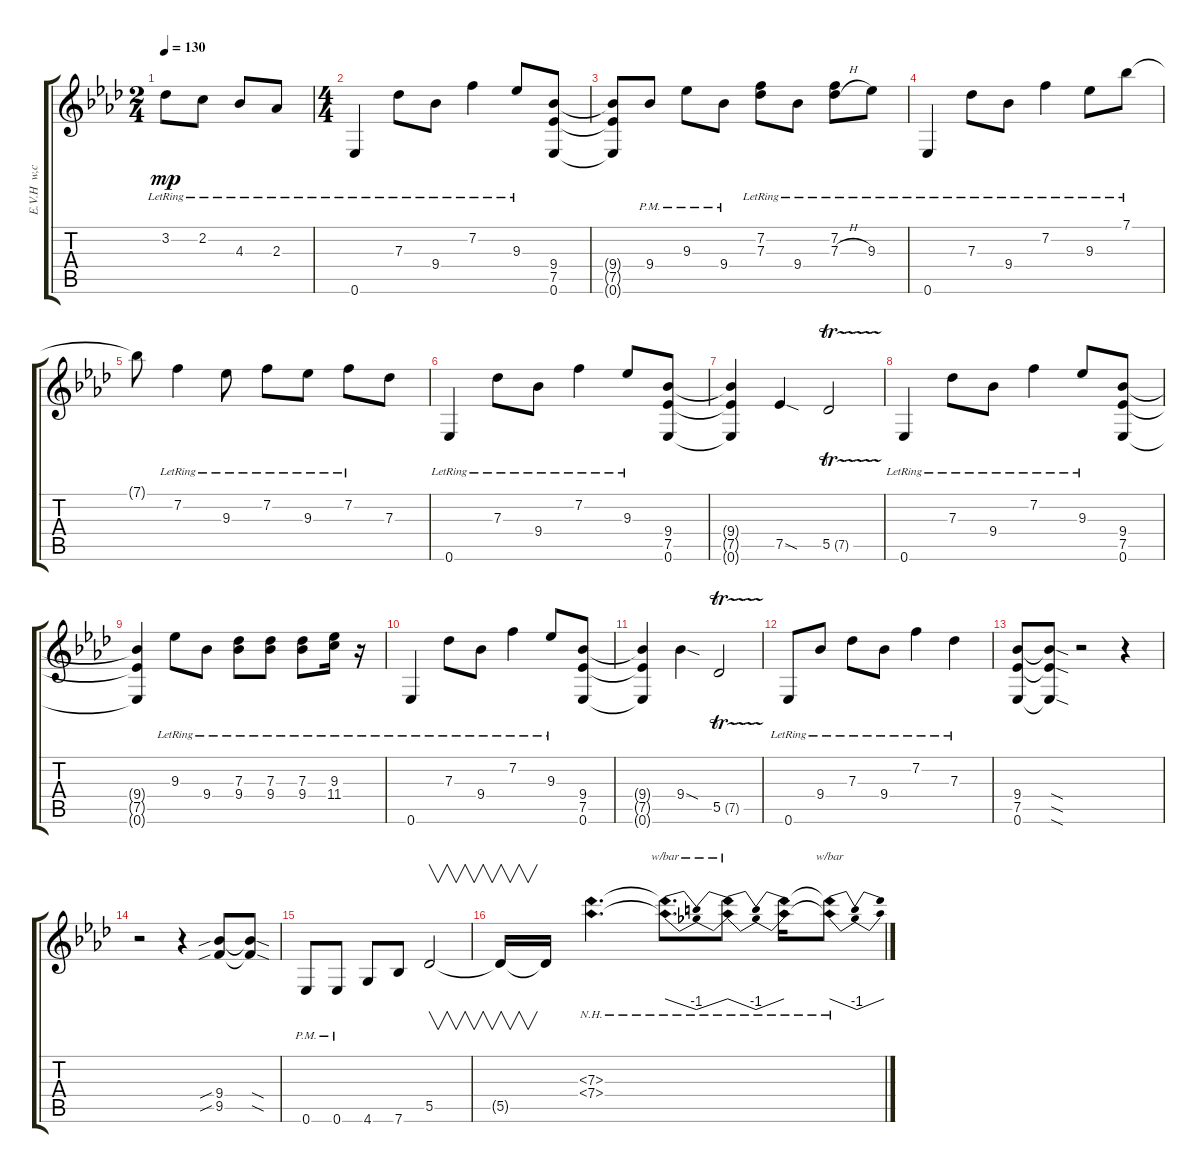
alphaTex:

\track ("E.V.H  w,chorus" "E.V.H  w,c") {instrument distortionguitar}
\staff {score tabs}
\tuning (Eb4 Bb3 Gb3 Db3 Ab2 Eb2) {hide}
\ts (2 4)
\tempo 130
\clef g2
\ks ab
3.2{lr}.8{dy mp} 2.2{lr}.8 4.3{lr}.8 2.3{lr}.8 |
\ts (4 4)
0.6{lr}.4 7.3{lr}.8 9.4{lr}.8 7.2{lr}.4 9.3{lr}.8 (9.4 7.5 0.6).8 |
(9.4{t} 7.5{t} 0.6{t}).8 9.4{pm}.8 9.3{pm}.8 9.4{pm}.8 (7.2{lr} 7.3{lr}).8 9.4{lr}.8 (7.2{lr} 7.3{h lr}).8 9.3{lr}.8 |
0.6{lr}.4 7.3{lr}.8 9.4{lr}.8 7.2{lr}.4 9.3{lr}.8 7.1{lr}.8 |
7.1{t}.8 7.2{lr}.4 9.3{lr}.8 7.2{lr}.8 9.3{lr}.8 7.2{lr}.8 7.3.8 |
0.6{lr}.4 7.3{lr}.8 9.4{lr}.8 7.2{lr}.4 9.3{lr}.8 (9.4 7.5 0.6).8 |
(9.4{t} 7.5{t} 0.6{t}).4 7.5{sod}.4 5.5{tr (7 32)}.2 |
0.6{lr}.4 7.3{lr}.8 9.4{lr}.8 7.2{lr}.4 9.3{lr}.8 (9.4 7.5 0.6).8 |
(9.4{t} 7.5{t} 0.6{t}).4 9.3{lr}.8 9.4{lr}.8 (7.3{lr} 9.4{lr}).8 (7.3{lr} 9.4{lr}).8 (7.3{lr} 9.4{lr}).8 (9.3{lr} 11.4{lr}).16 r.16 |
0.6{lr}.4 7.3{lr}.8 9.4{lr}.8 7.2{lr}.4 9.3{lr}.8 (9.4 7.5 0.6).8 |
(9.4{t} 7.5{t} 0.6{t}).4 9.4{sod}.4 5.5{tr (7 32)}.2 |
0.6{lr}.8 9.4{lr}.8 7.3{lr}.8 9.4{lr}.8 7.2{lr}.4 7.3{lr}.4 |
(9.4 7.5 0.6).8 (9.4{sod t} 7.5{sod t} 0.6{sod t}).8 r.2 r.4 |
r.2 r.4 (9.4{sib} 9.5{sib}).8 (9.4{sod t} 9.5{sod t}).8 |
0.6{pm}.8 0.6{pm}.8 4.6.8 7.6.8 5.5.2{v} |
5.5{t}.16{v} 5.5{t}.16 (7.3{nh} 7.4{nh}).4{d} (7.3{nh t} 7.4{nh t}).8{d tbe (dip default 0 0 30 -4 60 0)} (7.3{nh t} 7.4{nh t}).8{tbe (dip default 0 0 30 -4 60 0)} (7.3{nh t} 7.4{nh t}).16 (7.3{nh t} 7.4{nh t}).8{tbe (dip default 0 0 30 -4 60 0)}
